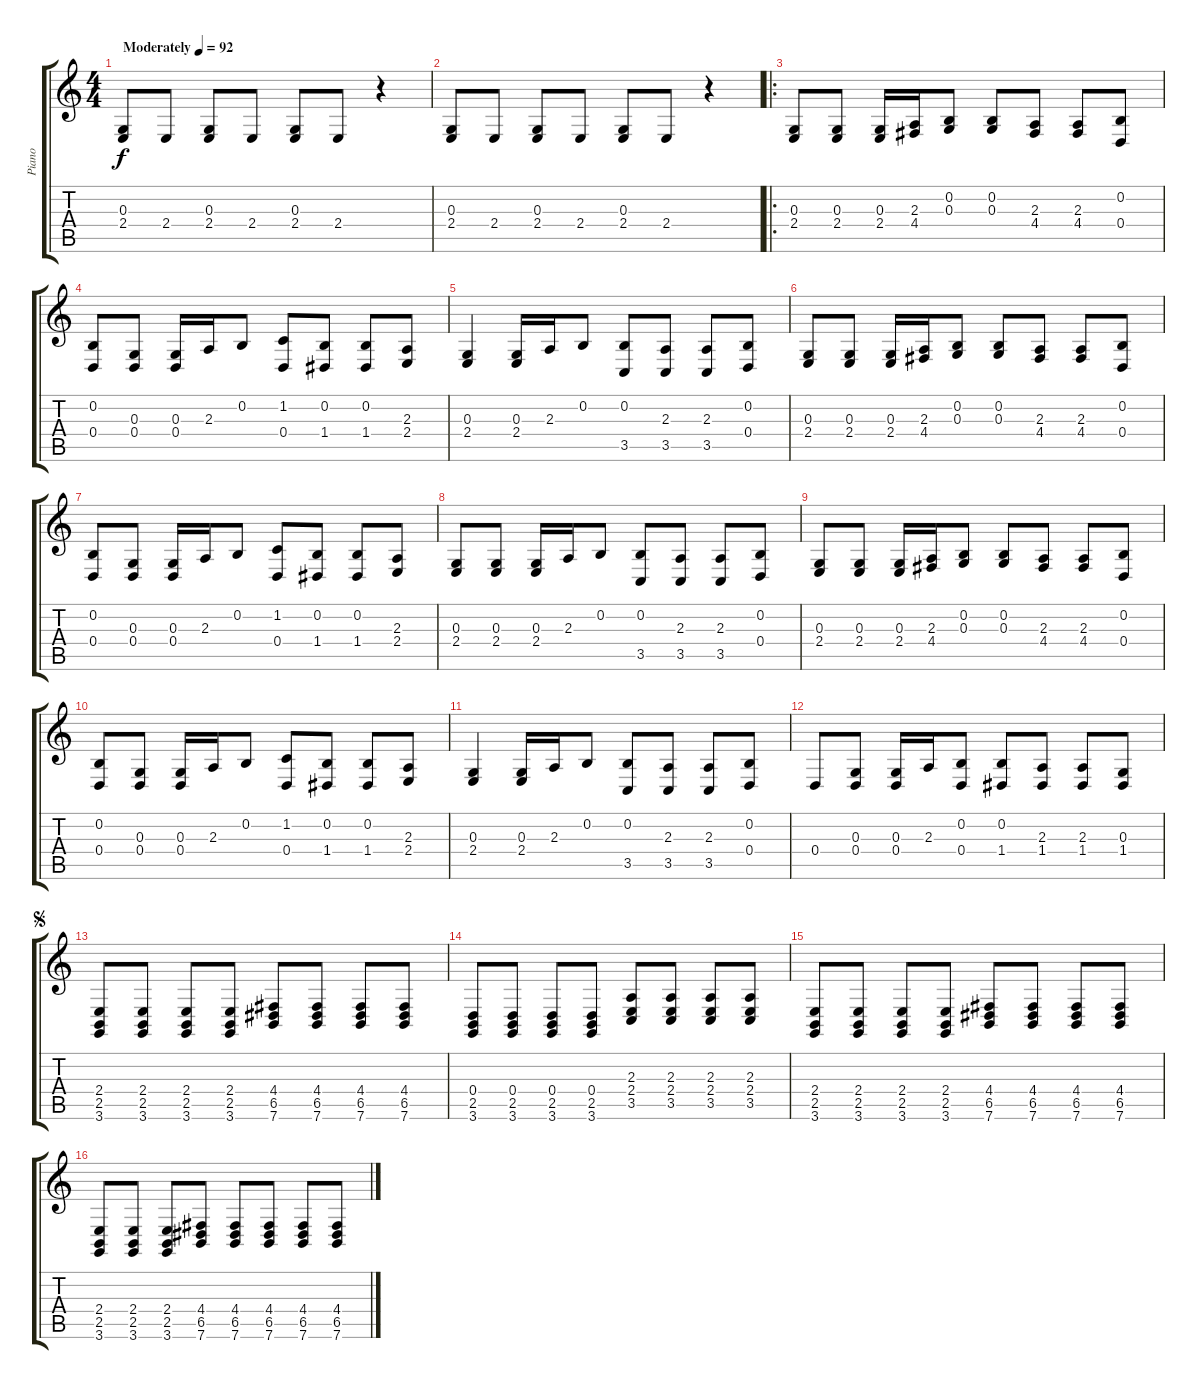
\track ("Piano" "Piano") {instrument acousticgrandpiano}
\staff {score tabs}
\tuning (E4 B3 G3 D3 A2 E2) {hide}
\ts (4 4)
\tempo (92 "Moderately")
\clef g2
\ks c
(0.3 2.4).8{dy f instrument acousticgrandpiano} 2.4.8 (0.3 2.4).8 2.4.8 (0.3 2.4).8 2.4.8 r.4 |
(0.3 2.4).8 2.4.8 (0.3 2.4).8 2.4.8 (0.3 2.4).8 2.4.8 r.4 |
\ro
(0.3 2.4).8 (0.3 2.4).8 (0.3 2.4).16 (2.3 4.4).16 (0.2 0.3).8 (0.2 0.3).8 (2.3 4.4).8 (2.3 4.4).8 (0.2 0.4).8 |
(0.2 0.4).8 (0.3 0.4).8 (0.3 0.4).16 2.3.16 0.2.8 (1.2 0.4).8 (0.2 1.4).8 (0.2 1.4).8 (2.3 2.4).8 |
(0.3 2.4).4 (0.3 2.4).16 2.3.16 0.2.8 (0.2 3.5).8 (2.3 3.5).8 (2.3 3.5).8 (0.2 0.4).8 |
(0.3 2.4).8 (0.3 2.4).8 (0.3 2.4).16 (2.3 4.4).16 (0.2 0.3).8 (0.2 0.3).8 (2.3 4.4).8 (2.3 4.4).8 (0.2 0.4).8 |
(0.2 0.4).8 (0.3 0.4).8 (0.3 0.4).16 2.3.16 0.2.8 (1.2 0.4).8 (0.2 1.4).8 (0.2 1.4).8 (2.3 2.4).8 |
(0.3 2.4).8 (0.3 2.4).8 (0.3 2.4).16 2.3.16 0.2.8 (0.2 3.5).8 (2.3 3.5).8 (2.3 3.5).8 (0.2 0.4).8 |
(0.3 2.4).8 (0.3 2.4).8 (0.3 2.4).16 (2.3 4.4).16 (0.2 0.3).8 (0.2 0.3).8 (2.3 4.4).8 (2.3 4.4).8 (0.2 0.4).8 |
(0.2 0.4).8 (0.3 0.4).8 (0.3 0.4).16 2.3.16 0.2.8 (1.2 0.4).8 (0.2 1.4).8 (0.2 1.4).8 (2.3 2.4).8 |
(0.3 2.4).4 (0.3 2.4).16 2.3.16 0.2.8 (0.2 3.5).8 (2.3 3.5).8 (2.3 3.5).8 (0.2 0.4).8 |
0.4.8 (0.3 0.4).8 (0.3 0.4).16 2.3.16 (0.2 0.4).8 (0.2 1.4).8 (2.3 1.4).8 (2.3 1.4).8 (0.3 1.4).8 |
\jump segno
(2.4 2.5 3.6).8 (2.4 2.5 3.6).8 (2.4 2.5 3.6).8 (2.4 2.5 3.6).8 (4.4 6.5 7.6).8 (4.4 6.5 7.6).8 (4.4 6.5 7.6).8 (4.4 6.5 7.6).8 |
(0.4 2.5 3.6).8 (0.4 2.5 3.6).8 (0.4 2.5 3.6).8 (0.4 2.5 3.6).8 (2.3 2.4 3.5).8 (2.3 2.4 3.5).8 (2.3 2.4 3.5).8 (2.3 2.4 3.5).8 |
(2.4 2.5 3.6).8 (2.4 2.5 3.6).8 (2.4 2.5 3.6).8 (2.4 2.5 3.6).8 (4.4 6.5 7.6).8 (4.4 6.5 7.6).8 (4.4 6.5 7.6).8 (4.4 6.5 7.6).8 |
(2.4 2.5 3.6).8 (2.4 2.5 3.6).8 (2.4 2.5 3.6).8 (4.4 6.5 7.6).8 (4.4 6.5 7.6).8 (4.4 6.5 7.6).8 (4.4 6.5 7.6).8 (4.4 6.5 7.6).8
